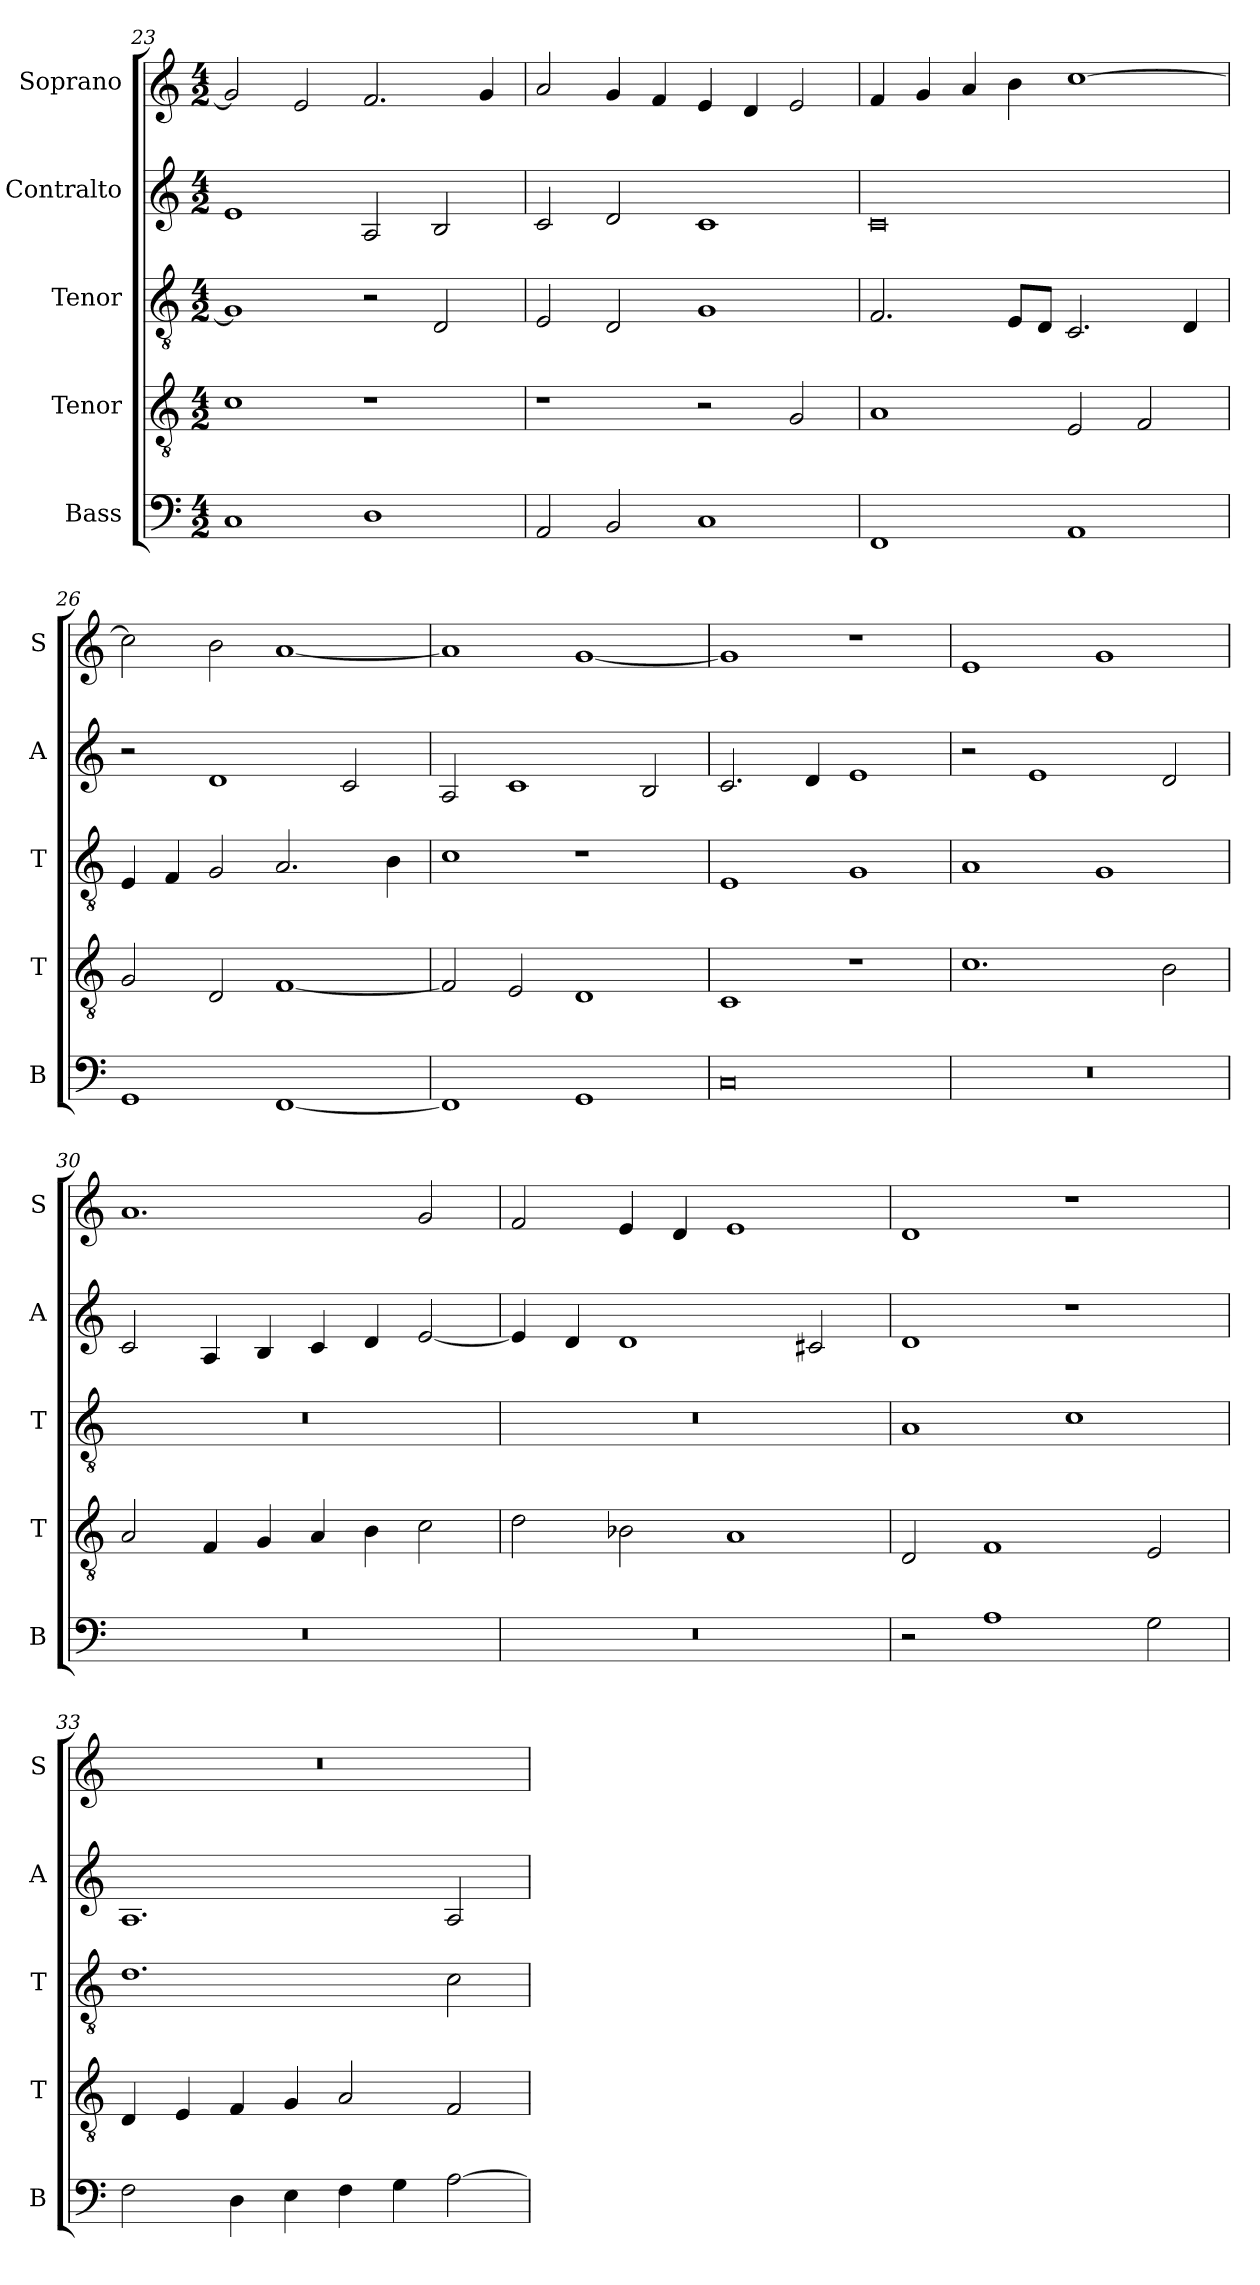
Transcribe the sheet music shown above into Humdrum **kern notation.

**kern	**kern	**kern	**kern	**kern
*part5	*part4	*part3	*part2	*part1
*staff5	*staff4	*staff3	*staff2	*staff1
*I"Bass	*I"Tenor	*I"Tenor	*I"Contralto	*I"Soprano
*I'B	*I'T	*I'T	*I'A	*I'S
*clefF4	*clefGv2	*clefGv2	*clefG2	*clefG2
*k[]	*k[]	*k[]	*k[]	*k[]
*D:dor	*D:dor	*D:dor	*D:dor	*D:dor
*M4/2	*M4/2	*M4/2	*M4/2	*M4/2
=23	=23	=23	=23	=23
1C	1c	1G]	1e	2g]
.	.	.	.	2e
1D	1r	2r	2A	2.f
.	.	2D	2B	.
.	.	.	.	4g
=24	=24	=24	=24	=24
2AA	1r	2E	2c	2a
2BB	.	2D	2d	4g
.	.	.	.	4f
1C	2r	1G	1c	4e
.	.	.	.	4d
.	2G	.	.	2e
=25	=25	=25	=25	=25
1FF	1A	2.F	0c	4f
.	.	.	.	4g
.	.	.	.	4a
.	.	8E/L	.	4b
.	.	8D/J	.	.
1AA	2E	2.C	.	[1cc
.	2F	.	.	.
.	.	4D	.	.
=26	=26	=26	=26	=26
1GG	2G	4E	2r	2cc]
.	.	4F	.	.
.	2D	2G	1d	2b
[1FF	[1F	2.A	.	[1a
.	.	.	2c	.
.	.	4B	.	.
=27	=27	=27	=27	=27
1FF]	2F]	1c	2A	1a]
.	2E	.	1c	.
1GG	1D	1r	.	[1g
.	.	.	2B	.
=28	=28	=28	=28	=28
0C	1C	1E	2.c	1g]
.	.	.	4d	.
.	1r	1G	1e	1r
=29	=29	=29	=29	=29
0r	1.c	1A	2r	1e
.	.	.	1e	.
.	.	1G	.	1g
.	2B	.	2d	.
=30	=30	=30	=30	=30
0r	2A	0r	2c	1.a
.	4F	.	4A	.
.	4G	.	4B	.
.	4A	.	4c	.
.	4B	.	4d	.
.	2c	.	[2e	2g
=31	=31	=31	=31	=31
0r	2d	0r	4e]	2f
.	.	.	4d	.
.	2B-X	.	1d	4e
.	.	.	.	4d
.	1A	.	.	1e
.	.	.	2c#X	.
=32	=32	=32	=32	=32
2r	2D	1A	1d	1d
1A	1F	.	.	.
.	.	1c	1r	1r
2G	2E	.	.	.
=33	=33	=33	=33	=33
2F	4D	1.d	1.A	0r
.	4E	.	.	.
4D	4F	.	.	.
4E	4G	.	.	.
4F	2A	.	.	.
4G	.	.	.	.
[2A	2F	2c	2A	.
=	=	=	=	=
*-	*-	*-	*-	*-
